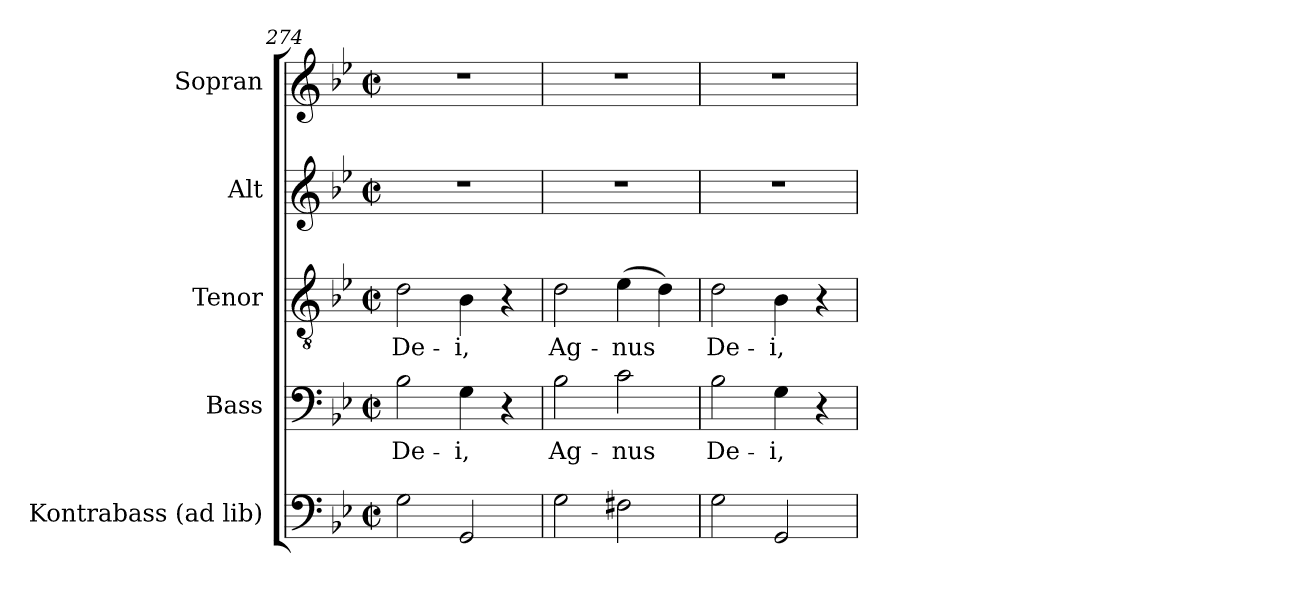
**kern	**kern	**text	**kern	**text	**kern	**kern
*part5	*part4	*part4	*part3	*part3	*part2	*part1
*staff5	*staff4	*staff4	*staff3	*staff3	*staff2	*staff1
*I"Kontrabass (ad lib)	*I"Bass	*	*I"Tenor	*	*I"Alt	*I"Sopran
*I'Kb.	*I'B.	*	*I'T.	*	*I'A.	*I'S.
*clefF4	*clefF4	*	*clefGv2	*	*clefG2	*clefG2
*ITrd7c12	*	*	*	*	*	*
*k[b-e-]	*k[b-e-]	*	*k[b-e-]	*	*k[b-e-]	*k[b-e-]
*B-:	*B-:	*	*B-:	*	*B-:	*B-:
*M2/2	*M2/2	*	*M2/2	*	*M2/2	*M2/2
*met(c|)	*met(c|)	*	*met(c|)	*	*met(c|)	*met(c|)
=274	=274	=274	=274	=274	=274	=274
!	!	!LO:LY:b	!	!LO:LY:b	!	!
2GG\	2B-\	De-	2d\	De-	1r	1r
!	!	!LO:LY:b	!	!LO:LY:b	!	!
2GGG/	4G\	-i,	4B-\	-i,	.	.
.	4r	.	4r	.	.	.
!!LO:LB:g=z
=275	=275	=275	=275	=275	=275	=275
!	!	!LO:LY:b	!	!LO:LY:b	!	!
2GG\	2B-\	Ag-	2d\	Ag-	1r	1r
!	!	!LO:LY:b	!	!LO:LY:b	!	!
2FF#X\	2c\	-nus	(>4e-\	-nus	.	.
.	.	.	4d\)	.	.	.
=276	=276	=276	=276	=276	=276	=276
!	!	!LO:LY:b	!	!LO:LY:b	!	!
2GG\	2B-\	De-	2d\	De-	1r	1r
!	!	!LO:LY:b	!	!LO:LY:b	!	!
2GGG/	4G\	-i,	4B-\	-i,	.	.
.	4r	.	4r	.	.	.
=	=	=	=	=	=	=
*-	*-	*-	*-	*-	*-	*-
